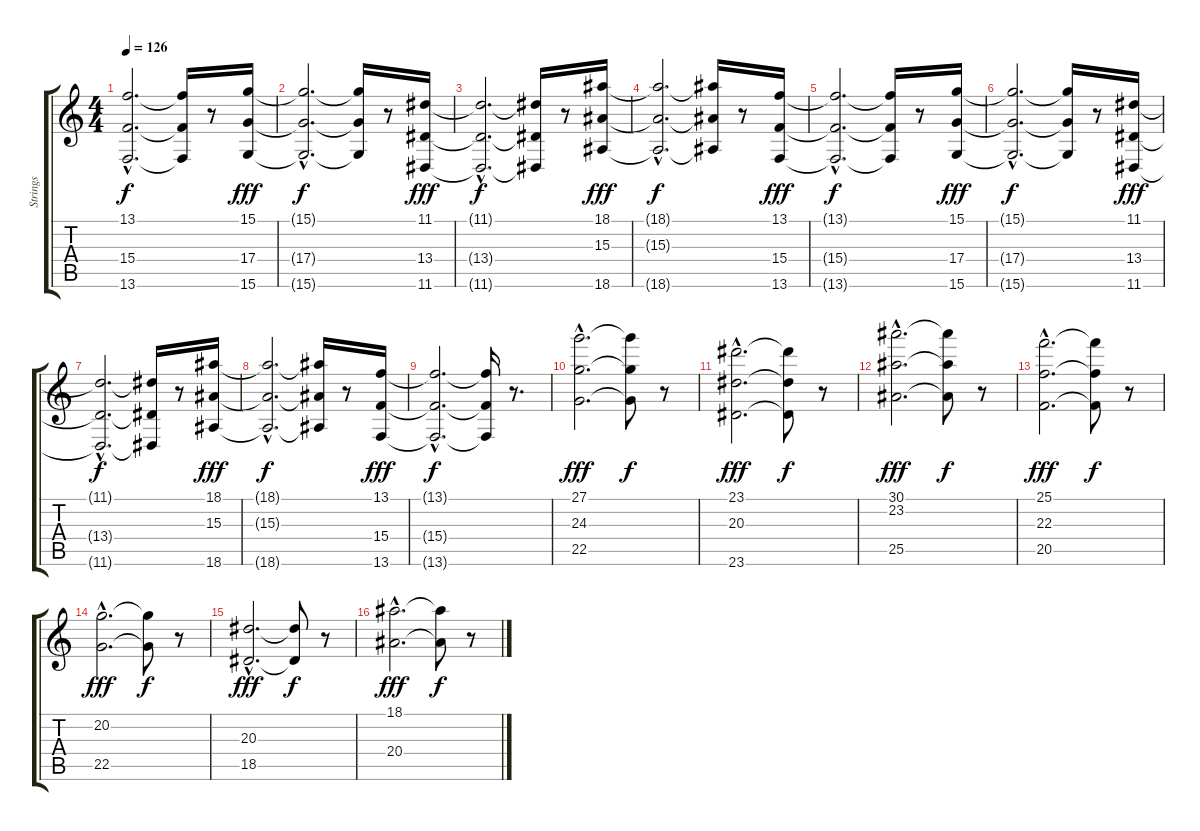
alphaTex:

\track ("Strings" "Strings") {instrument stringensemble2}
\staff {score tabs}
\tuning (E4 B3 G3 D3 A2 E2) {hide}
\ts (4 4)
\tempo 126
\clef g2
\ks c
(13.1{hac t} 15.4{hac t} 13.6{hac t}).2{d dy f} (13.1{t} 15.4{t} 13.6{t}).16 r.8 (15.1 17.4 15.6).16{dy fff} |
(15.1{hac t} 17.4{hac t} 15.6{hac t}).2{d dy f} (15.1{t} 17.4{t} 15.6{t}).16 r.8 (11.1 13.4 11.6).16{dy fff} |
(11.1{hac t} 13.4{hac t} 11.6{hac t}).2{d dy f} (11.1{t} 13.4{t} 11.6{t}).16 r.8 (18.1 15.3 18.6).16{dy fff} |
(18.1{hac t} 15.3{hac t} 18.6{hac t}).2{d dy f} (18.1{t} 15.3{t} 18.6{t}).16 r.8 (13.1 15.4 13.6).16{dy fff} |
(13.1{hac t} 15.4{hac t} 13.6{hac t}).2{d dy f} (13.1{t} 15.4{t} 13.6{t}).16 r.8 (15.1 17.4 15.6).16{dy fff} |
(15.1{hac t} 17.4{hac t} 15.6{hac t}).2{d dy f} (15.1{t} 17.4{t} 15.6{t}).16 r.8 (11.1 13.4 11.6).16{dy fff} |
(11.1{hac t} 13.4{hac t} 11.6{hac t}).2{d dy f} (11.1{t} 13.4{t} 11.6{t}).16 r.8 (18.1 15.3 18.6).16{dy fff} |
(18.1{hac t} 15.3{hac t} 18.6{hac t}).2{d dy f} (18.1{t} 15.3{t} 18.6{t}).16 r.8 (13.1 15.4 13.6).16{dy fff} |
(13.1{hac t} 15.4{hac t} 13.6{hac t}).2{d dy f} (13.1{t} 15.4{t} 13.6{t}).16 r.8{d} |
(27.1{hac} 24.3{hac} 22.5{hac}).2{d dy fff} (27.1{t} 24.3{t} 22.5{t}).8{dy f} r.8 |
(23.1{hac} 20.3{hac} 23.6{hac}).2{d dy fff} (23.1{t} 20.3{t} 23.6{t}).8{dy f} r.8 |
(30.1{hac} 23.2{hac} 25.5{hac}).2{d dy fff} (30.1{t} 23.2{t} 25.5{t}).8{dy f} r.8 |
(25.1{hac} 22.3{hac} 20.5{hac}).2{d dy fff} (25.1{t} 22.3{t} 20.5{t}).8{dy f} r.8 |
(20.2{hac} 22.5{hac}).2{d dy fff} (20.2{t} 22.5{t}).8{dy f} r.8 |
(20.3{hac} 18.5{hac}).2{d dy fff} (20.3{t} 18.5{t}).8{dy f} r.8 |
(18.1{hac} 20.4{hac}).2{d dy fff} (18.1{t} 20.4{t}).8{dy f} r.8
